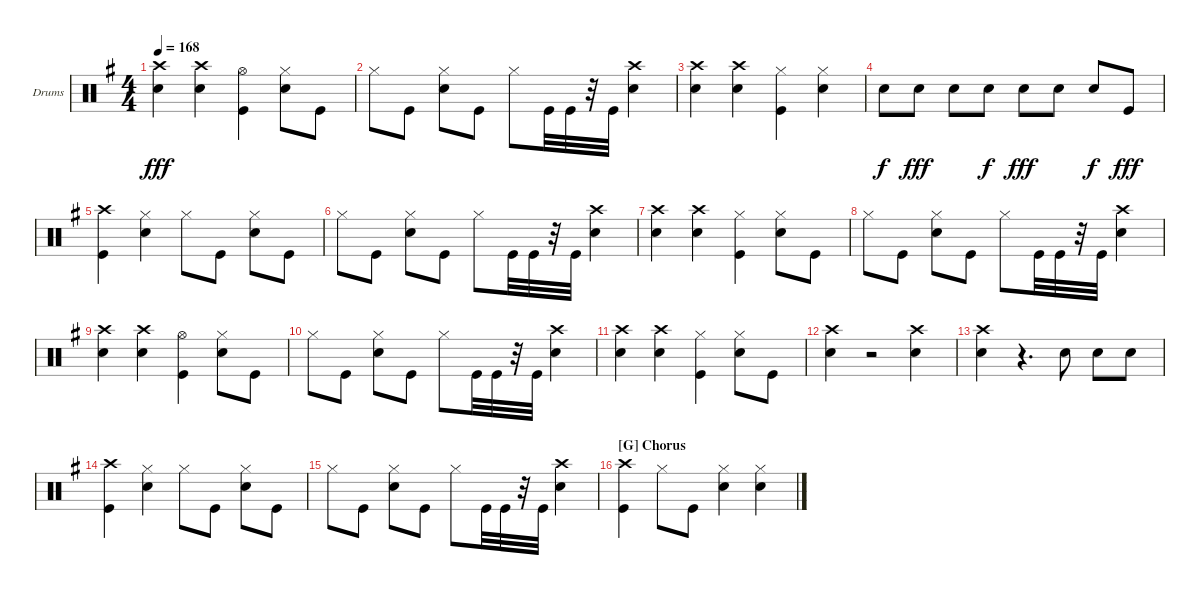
\bracketExtendMode groupsimilarinstruments
\firstSystemTrackNameOrientation horizontal
\otherSystemsTrackNameOrientation horizontal
\track ("Drumkit" "Drums") {instrument percussion}
\staff {score}
\articulation defaults
\ts (4 4)
\tempo 168
\clef neutral
\scale
1.06557
\ks g
("Crash high (hit)" "Snare (hit) 2").4{dy fff} ("Crash high (hit)" "Snare (hit) 2").4 ("Hi-Hat (open)" "Kick (hit)").4 ("Snare (hit) 2" "Hi-Hat (closed)").8 "Kick (hit)".8 |
\scale
0.934426 "Hi-Hat (closed)".8 "Kick (hit)".8 ("Snare (hit) 2" "Hi-Hat (closed)").8 "Kick (hit)".8 "Hi-Hat (closed)".8 "Kick (hit)".32 "Kick (hit)".32 r.32 "Kick (hit)".32 ("Crash high (hit)" "Snare (hit) 2").4 |
\scale
1.06557 ("Snare (hit) 2" "Crash high (hit)").4 ("Snare (hit) 2" "Crash high (hit)").4 ("Kick (hit)" "Hi-Hat (closed)").4 ("Hi-Hat (closed)" "Snare (hit) 2").4 |
\scale
0.934426 "Snare (hit) 2".8{dy f} "Snare (hit) 2".8{dy fff} "Snare (hit) 2".8 "Snare (hit) 2".8{dy f} "Snare (hit) 2".8{dy fff} "Snare (hit) 2".8 "Snare (hit) 2".8{dy f} "Kick (hit)".8{dy fff} |
\scale
1.06557 ("Kick (hit)" "Crash high (hit)").4 ("Hi-Hat (closed)" "Snare (hit) 2").4 "Hi-Hat (closed)".8 "Kick (hit)".8 ("Snare (hit) 2" "Hi-Hat (closed)").8 "Kick (hit)".8 |
\scale
0.934426 "Hi-Hat (closed)".8 "Kick (hit)".8 ("Snare (hit) 2" "Hi-Hat (closed)").8 "Kick (hit)".8 "Hi-Hat (closed)".8 "Kick (hit)".32 "Kick (hit)".32 r.32 "Kick (hit)".32 ("Crash high (hit)" "Snare (hit) 2").4 |
\scale
1.06557 ("Crash high (hit)" "Snare (hit) 2").4 ("Crash high (hit)" "Snare (hit) 2").4 ("Hi-Hat (closed)" "Kick (hit)").4 ("Snare (hit) 2" "Hi-Hat (closed)").8 "Kick (hit)".8 |
\scale
0.934426 "Hi-Hat (closed)".8 "Kick (hit)".8 ("Snare (hit) 2" "Hi-Hat (closed)").8 "Kick (hit)".8 "Hi-Hat (closed)".8 "Kick (hit)".32 "Kick (hit)".32 r.32 "Kick (hit)".32 ("Crash high (hit)" "Snare (hit) 2").4 |
\scale
1.06557 ("Crash high (hit)" "Snare (hit) 2").4 ("Crash high (hit)" "Snare (hit) 2").4 ("Hi-Hat (open)" "Kick (hit)").4 ("Snare (hit) 2" "Hi-Hat (closed)").8 "Kick (hit)".8 |
\scale
0.934426 "Hi-Hat (closed)".8 "Kick (hit)".8 ("Snare (hit) 2" "Hi-Hat (closed)").8 "Kick (hit)".8 "Hi-Hat (closed)".8 "Kick (hit)".32 "Kick (hit)".32 r.32 "Kick (hit)".32 ("Crash high (hit)" "Snare (hit) 2").4 |
\scale
1.06557 ("Crash high (hit)" "Snare (hit) 2").4 ("Crash high (hit)" "Snare (hit) 2").4 ("Hi-Hat (closed)" "Kick (hit)").4 ("Snare (hit) 2" "Hi-Hat (closed)").8 "Kick (hit)".8 |
\scale
0.934426 ("Snare (hit) 2" "Crash high (hit)").4 r.2 ("Crash high (hit)" "Snare (hit) 2").4 |
\scale
1.06557 ("Snare (hit) 2" "Crash high (hit)").4 r.4{d} "Snare (hit) 2".8 "Snare (hit) 2".8 "Snare (hit) 2".8 |
\scale
0.934426 ("Kick (hit)" "Crash high (hit)").4 ("Hi-Hat (closed)" "Snare (hit) 2").4 "Hi-Hat (closed)".8 "Kick (hit)".8 ("Snare (hit) 2" "Hi-Hat (closed)").8 "Kick (hit)".8 |
\scale
1.06557 "Hi-Hat (closed)".8 "Kick (hit)".8 ("Snare (hit) 2" "Hi-Hat (closed)").8 "Kick (hit)".8 "Hi-Hat (closed)".8 "Kick (hit)".32 "Kick (hit)".32 r.32 "Kick (hit)".32 ("Crash high (hit)" "Snare (hit) 2").4 |
\section ("G" "Chorus")
\scale
0.934426 ("Kick (hit)" "Crash high (hit)").4 "Hi-Hat (closed)".8 "Kick (hit)".8 ("Snare (hit) 2" "Hi-Hat (closed)").4 ("Hi-Hat (closed)" "Snare (hit) 2").4
